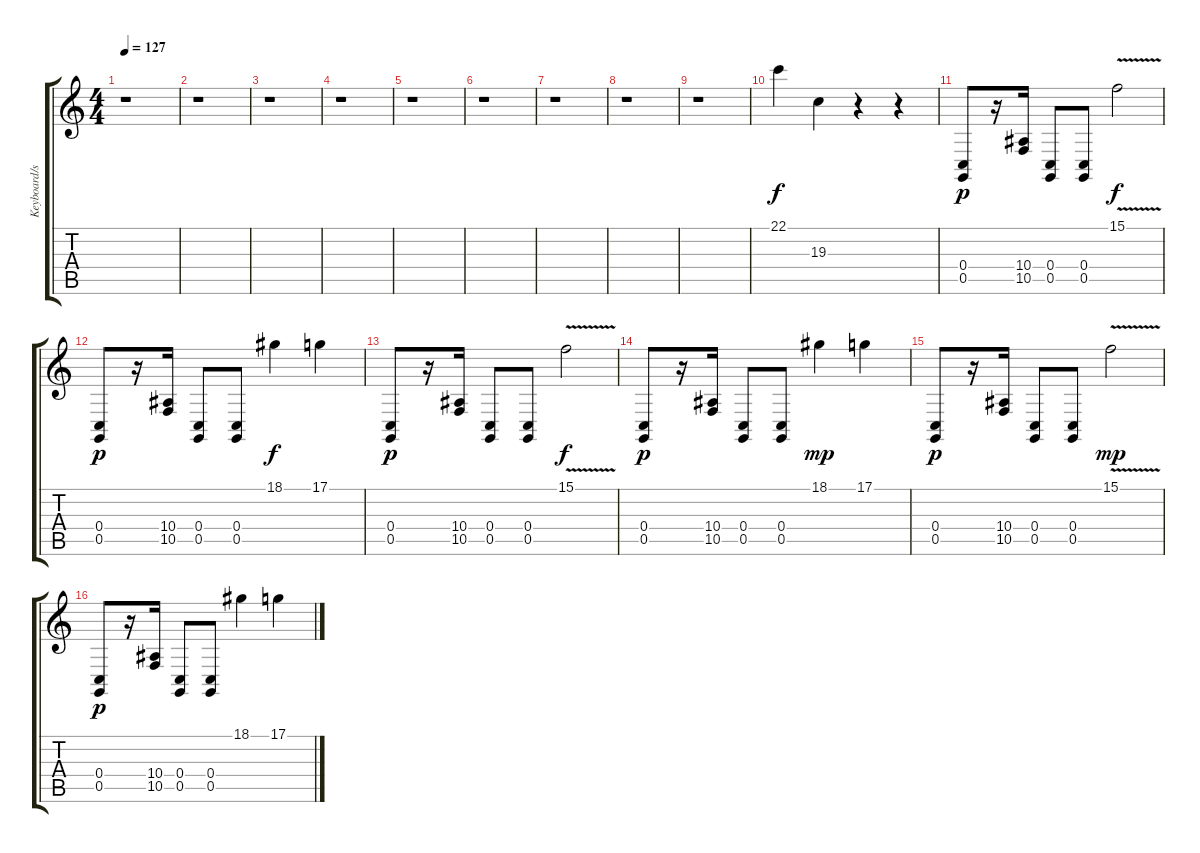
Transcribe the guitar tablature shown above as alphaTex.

\track ("Keyboard/synth" "Keyboard/s") {instrument lead2sawtooth}
\staff {score tabs}
\tuning (D4 A3 F3 C3 G2 C2) {hide}
\ts (4 4)
\tempo 127
\clef g2
\ks c
r.1{dy f} |
r.1 |
r.1 |
r.1 |
r.1 |
r.1 |
r.1 |
r.1 |
r.1 |
22.1.4 19.3.4 r.4 r.4 |
(0.4 0.5).8{dy p} r.16 (10.4 10.5).16 (0.4 0.5).8 (0.4 0.5).8 15.1{v}.2{dy f} |
(0.4 0.5).8{dy p} r.16 (10.4 10.5).16 (0.4 0.5).8 (0.4 0.5).8 18.1.4{dy f} 17.1.4 |
(0.4 0.5).8{dy p} r.16 (10.4 10.5).16 (0.4 0.5).8 (0.4 0.5).8 15.1{v}.2{dy f} |
(0.4 0.5).8{dy p} r.16 (10.4 10.5).16 (0.4 0.5).8 (0.4 0.5).8 18.1.4{dy mp} 17.1.4 |
(0.4 0.5).8{dy p} r.16 (10.4 10.5).16 (0.4 0.5).8 (0.4 0.5).8 15.1{v}.2{dy mp} |
(0.4 0.5).8{dy p} r.16 (10.4 10.5).16 (0.4 0.5).8 (0.4 0.5).8 18.1.4 17.1.4
